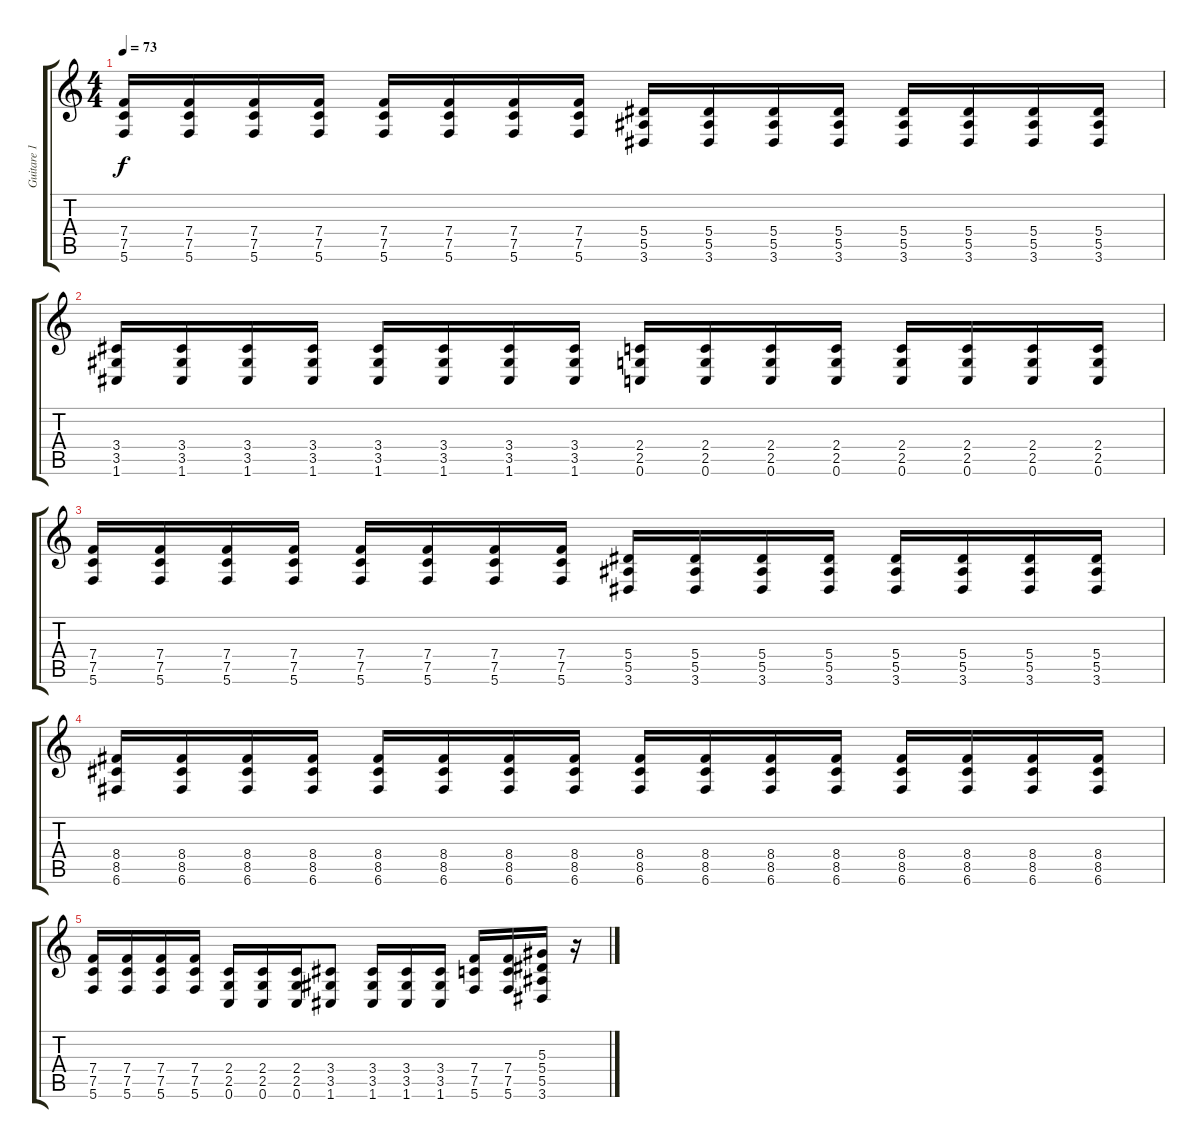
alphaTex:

\track ("Guitare 1" "Guitare 1") {instrument distortionguitar}
\staff {score tabs}
\tuning (C4 G3 Eb3 Bb2 F2 C2) {hide}
\ts (4 4)
\tempo 73
\clef g2
\ks c
(7.4 7.5 5.6).16{dy f} (7.4 7.5 5.6).16 (7.4 7.5 5.6).16 (7.4 7.5 5.6).16 (7.4 7.5 5.6).16 (7.4 7.5 5.6).16 (7.4 7.5 5.6).16 (7.4 7.5 5.6).16 (5.4 5.5 3.6).16 (5.4 5.5 3.6).16 (5.4 5.5 3.6).16 (5.4 5.5 3.6).16 (5.4 5.5 3.6).16 (5.4 5.5 3.6).16 (5.4 5.5 3.6).16 (5.4 5.5 3.6).16 |
(3.4 3.5 1.6).16 (3.4 3.5 1.6).16 (3.4 3.5 1.6).16 (3.4 3.5 1.6).16 (3.4 3.5 1.6).16 (3.4 3.5 1.6).16 (3.4 3.5 1.6).16 (3.4 3.5 1.6).16 (2.4 2.5 0.6).16 (2.4 2.5 0.6).16 (2.4 2.5 0.6).16 (2.4 2.5 0.6).16 (2.4 2.5 0.6).16 (2.4 2.5 0.6).16 (2.4 2.5 0.6).16 (2.4 2.5 0.6).16 |
(7.4 7.5 5.6).16 (7.4 7.5 5.6).16 (7.4 7.5 5.6).16 (7.4 7.5 5.6).16 (7.4 7.5 5.6).16 (7.4 7.5 5.6).16 (7.4 7.5 5.6).16 (7.4 7.5 5.6).16 (5.4 5.5 3.6).16 (5.4 5.5 3.6).16 (5.4 5.5 3.6).16 (5.4 5.5 3.6).16 (5.4 5.5 3.6).16 (5.4 5.5 3.6).16 (5.4 5.5 3.6).16 (5.4 5.5 3.6).16 |
(8.4 8.5 6.6).16 (8.4 8.5 6.6).16 (8.4 8.5 6.6).16 (8.4 8.5 6.6).16 (8.4 8.5 6.6).16 (8.4 8.5 6.6).16 (8.4 8.5 6.6).16 (8.4 8.5 6.6).16 (8.4 8.5 6.6).16 (8.4 8.5 6.6).16 (8.4 8.5 6.6).16 (8.4 8.5 6.6).16 (8.4 8.5 6.6).16 (8.4 8.5 6.6).16 (8.4 8.5 6.6).16 (8.4 8.5 6.6).16 |
(7.4 7.5 5.6).16 (7.4 7.5 5.6).16 (7.4 7.5 5.6).16 (7.4 7.5 5.6).16 (2.4 2.5 0.6).16 (2.4 2.5 0.6).16 (2.4 2.5 0.6).16 (3.4 3.5 1.6).8 (3.4 3.5 1.6).16 (3.4 3.5 1.6).16 (3.4 3.5 1.6).16 (7.4 7.5 5.6).16 (7.4 7.5 5.6).16 (5.3 5.4 5.5 3.6).16 r.16
